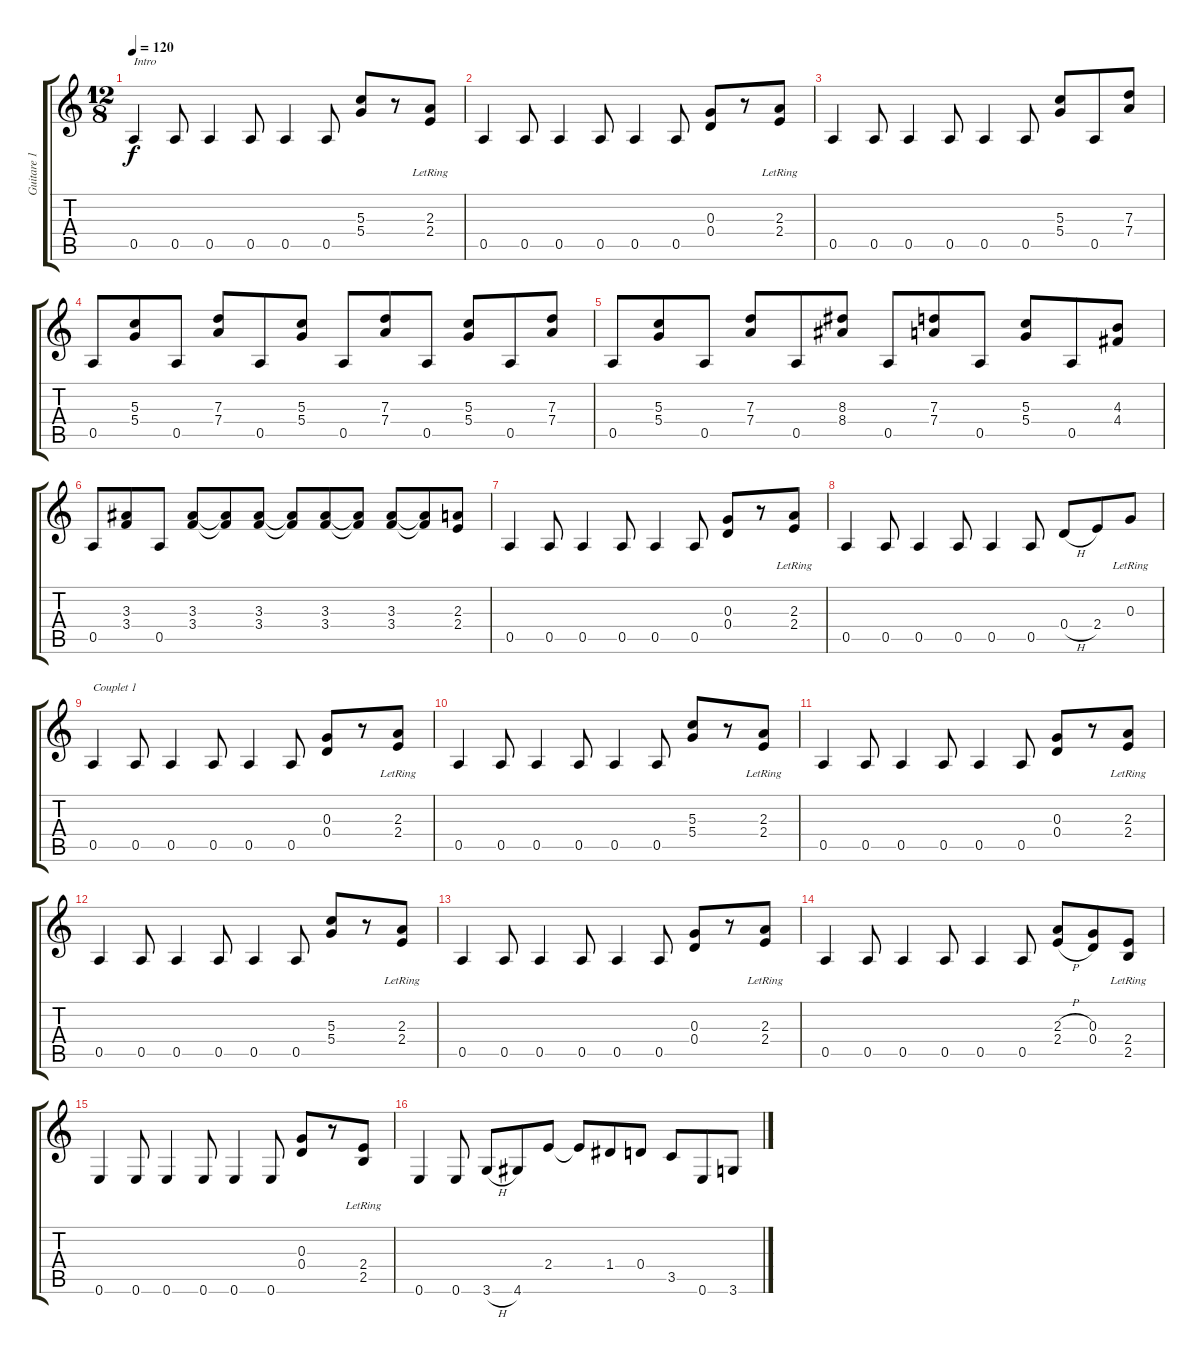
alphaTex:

\track ("Guitare 1" "Guitare 1") {instrument acousticguitarsteel}
\staff {score tabs}
\tuning (E4 B3 G3 D3 A2 E2) {hide}
\ts (12 8)
\tempo 120
\clef g2
\ks c
0.5.4{txt "Intro" dy f instrument acousticguitarsteel} 0.5.8 0.5.4 0.5.8 0.5.4 0.5.8 (5.3 5.4).8 r.8 (2.3 2.4{lr}).8 |
0.5.4 0.5.8 0.5.4 0.5.8 0.5.4 0.5.8 (0.3 0.4).8 r.8 (2.3{lr} 2.4{lr}).8 |
0.5.4 0.5.8 0.5.4 0.5.8 0.5.4 0.5.8 (5.3 5.4).8 0.5.8 (7.3 7.4).8 |
0.5.8 (5.3 5.4).8 0.5.8 (7.3 7.4).8 0.5.8 (5.3 5.4).8 0.5.8 (7.3 7.4).8 0.5.8 (5.3 5.4).8 0.5.8 (7.3 7.4).8 |
0.5.8 (5.3 5.4).8 0.5.8 (7.3 7.4).8 0.5.8 (8.3 8.4).8 0.5.8 (7.3 7.4).8 0.5.8 (5.3 5.4).8 0.5.8 (4.3 4.4).8 |
0.5.8 (3.3 3.4).8 0.5.8 (3.3 3.4).8 (3.3{t} 3.4{t}).8 (3.3 3.4).8 (3.3{t} 3.4{t}).8 (3.3 3.4).8 (3.3{t} 3.4{t}).8 (3.3 3.4).8 (3.3{t} 3.4{t}).8 (2.3 2.4).8 |
0.5.4 0.5.8 0.5.4 0.5.8 0.5.4 0.5.8 (0.3 0.4).8 r.8 (2.3{lr} 2.4{lr}).8 |
0.5.4 0.5.8 0.5.4 0.5.8 0.5.4 0.5.8 0.4{h}.8 2.4.8 0.3{lr}.8 |
0.5.4{txt "Couplet 1"} 0.5.8 0.5.4 0.5.8 0.5.4 0.5.8 (0.3 0.4).8 r.8 (2.3{lr} 2.4{lr}).8 |
0.5.4 0.5.8 0.5.4 0.5.8 0.5.4 0.5.8 (5.3 5.4).8 r.8 (2.3 2.4{lr}).8 |
0.5.4 0.5.8 0.5.4 0.5.8 0.5.4 0.5.8 (0.3 0.4).8 r.8 (2.3{lr} 2.4{lr}).8 |
0.5.4 0.5.8 0.5.4 0.5.8 0.5.4 0.5.8 (5.3 5.4).8 r.8 (2.3 2.4{lr}).8 |
0.5.4 0.5.8 0.5.4 0.5.8 0.5.4 0.5.8 (0.3 0.4).8 r.8 (2.3{lr} 2.4{lr}).8 |
0.5.4 0.5.8 0.5.4 0.5.8 0.5.4 0.5.8 (2.3{h} 2.4{h}).8 (0.3 0.4).8 (2.4{lr} 2.5{lr}).8 |
0.6.4 0.6.8 0.6.4 0.6.8 0.6.4 0.6.8 (0.3 0.4).8 r.8 (2.4{lr} 2.5{lr}).8 |
0.6.4 0.6.8 3.6{h}.8 4.6.8 2.4.8 2.4{t}.8 1.4.8 0.4.8 3.5.8 0.6.8 3.6.8
